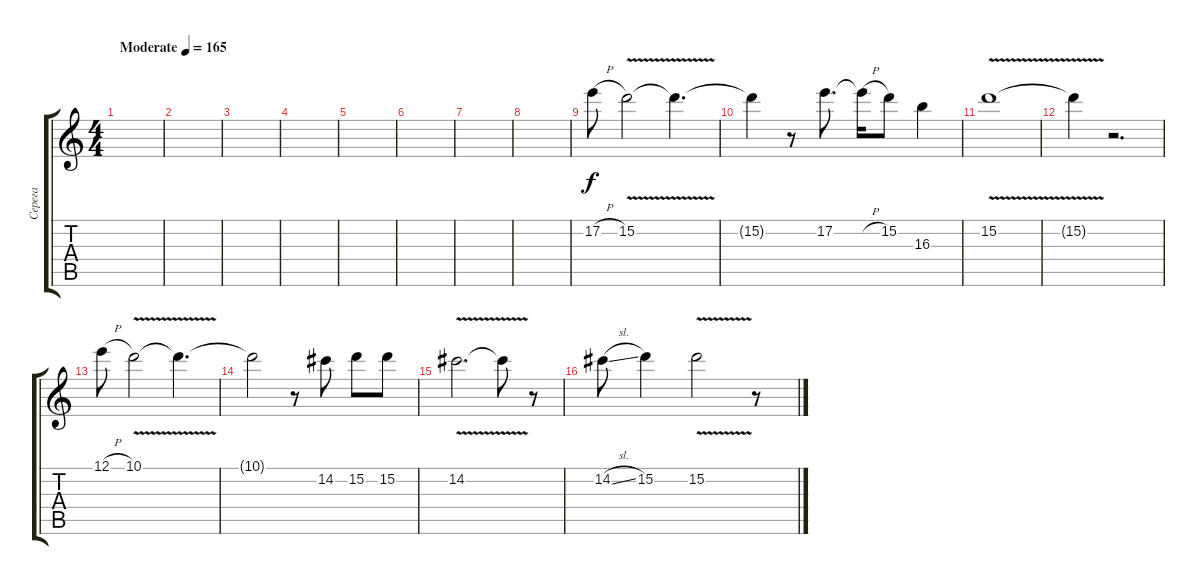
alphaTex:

\track ("Серега" "Серега") {instrument distortionguitar}
\staff {score tabs}
\tuning (E4 B3 G3 D3 A2 E2) {hide}
\ts (4 4)
\tempo (165 "Moderate")
\clef g2
\ks c
|
|
|
|
|
|
|
|
17.2{h}.8 15.2{v}.2 15.2{t}.4{d} |
15.2{t}.4 r.8 17.2.8{d} 17.2{h t}.16 15.2.8 16.3.4 |
15.2{v}.1 |
15.2{t}.4 r.2{d} |
12.1{h}.8 10.1{v}.2 10.1{t}.4{d} |
10.1{t}.2 r.8 14.2.8 15.2.8 15.2.8 |
14.2{v}.2{d} 14.2{t}.8 r.8 |
14.2{sl}.8 15.2.4 15.2{v}.2 r.8
